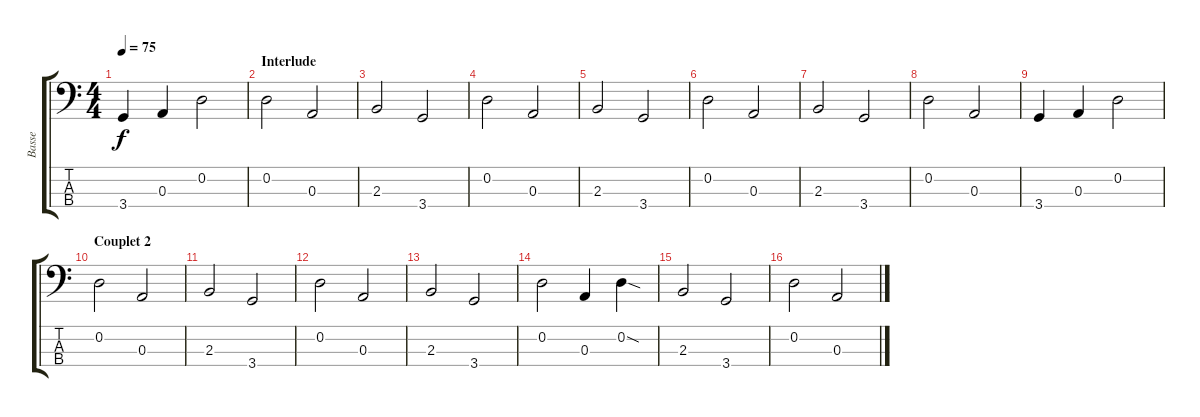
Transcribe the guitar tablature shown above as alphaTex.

\track ("Basse" "Basse") {instrument fretlessbass}
\staff {score tabs}
\tuning (G2 D2 A1 E1) {hide}
\ts (4 4)
\tempo 75
\clef f4
\ks c
3.4.4{dy f} 0.3.4 0.2.2 |
\section ("" "Interlude")
0.2.2 0.3.2 |
2.3.2 3.4.2 |
0.2.2 0.3.2 |
2.3.2 3.4.2 |
0.2.2 0.3.2 |
2.3.2 3.4.2 |
0.2.2 0.3.2 |
3.4.4 0.3.4 0.2.2 |
\section ("" "Couplet 2")
0.2.2 0.3.2 |
2.3.2 3.4.2 |
0.2.2 0.3.2 |
2.3.2 3.4.2 |
0.2.2 0.3.4 0.2{sod}.4 |
2.3.2 3.4.2 |
0.2.2 0.3.2
